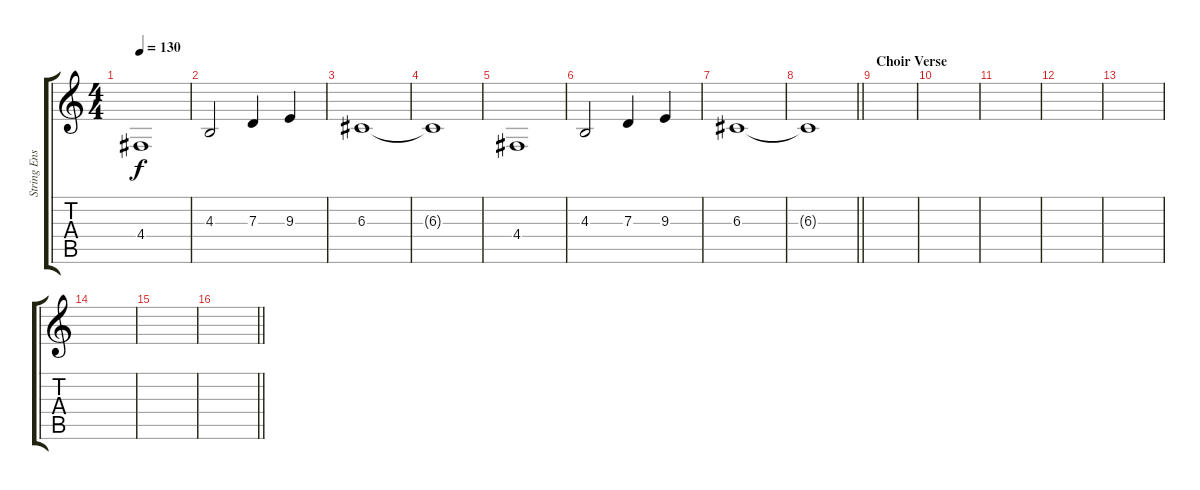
\track ("String Ensemble" "String Ens") {instrument stringensemble1}
\staff {score tabs}
\tuning (E4 B3 G3 D3 A2 E2) {hide}
\ts (4 4)
\tempo 130
\clef g2
\ks c
4.4.1{dy f instrument choiraahs} |
4.3.2 7.3.4 9.3.4 |
6.3.1 |
6.3{t}.1 |
4.4.1{instrument choiraahs} |
4.3.2 7.3.4 9.3.4 |
6.3.1 |
\barLineRight lightlight
6.3{t}.1 |
\section ("" "Choir Verse")
|
|
|
|
|
|
|
\barLineRight lightlight
